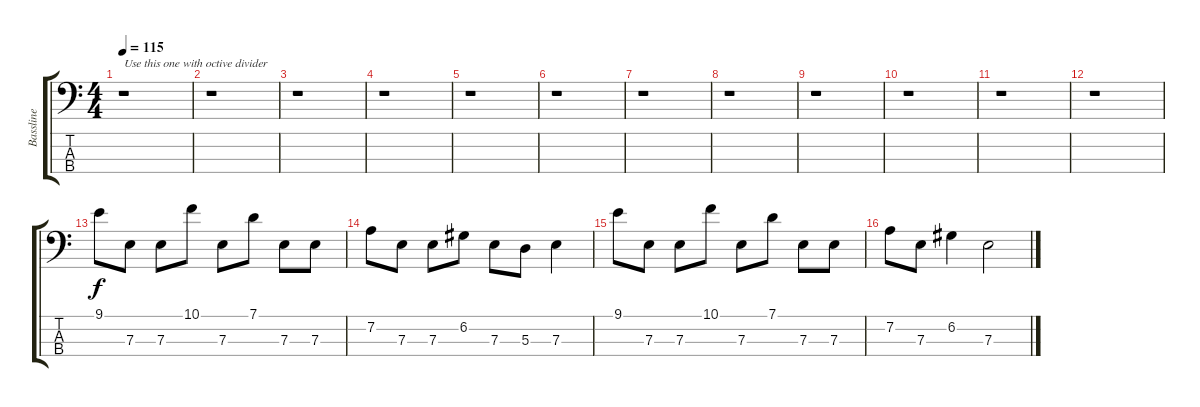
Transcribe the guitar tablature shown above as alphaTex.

\track ("Bassline" "Bassline") {instrument electricbassfinger}
\staff {score tabs}
\tuning (G2 D2 A1 E1) {hide}
\ts (4 4)
\section ("" "")
\tempo 115
\clef f4
\ks c
r.1{txt "Use this one with octive divider" dy f instrument electricbassfinger} |
r.1 |
r.1 |
r.1 |
r.1 |
r.1 |
r.1 |
r.1 |
r.1 |
r.1 |
r.1 |
r.1 |
9.1.8 7.3.8 7.3.8 10.1.8 7.3.8 7.1.8 7.3.8 7.3.8 |
7.2.8 7.3.8 7.3.8 6.2.8 7.3.8 5.3.8 7.3.4 |
9.1.8 7.3.8 7.3.8 10.1.8 7.3.8 7.1.8 7.3.8 7.3.8 |
7.2.8 7.3.8 6.2.4 7.3.2
